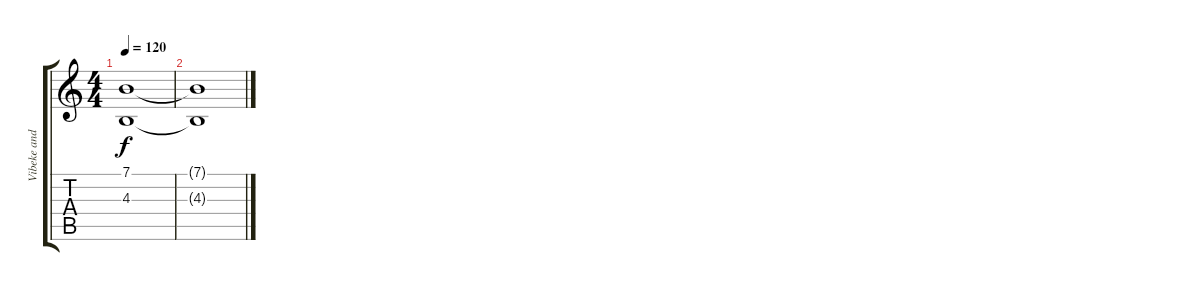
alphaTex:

\track ("Vibeke and choir" "Vibeke and") {instrument choiraahs}
\staff {score tabs}
\tuning (E4 B3 G3 D3 A2 E2) {hide}
\ts (4 4)
\tempo 120
\clef g2
\ks c
(7.1{t} 4.3{t}).1{dy f} |
(7.1{t} 4.3{t}).1
